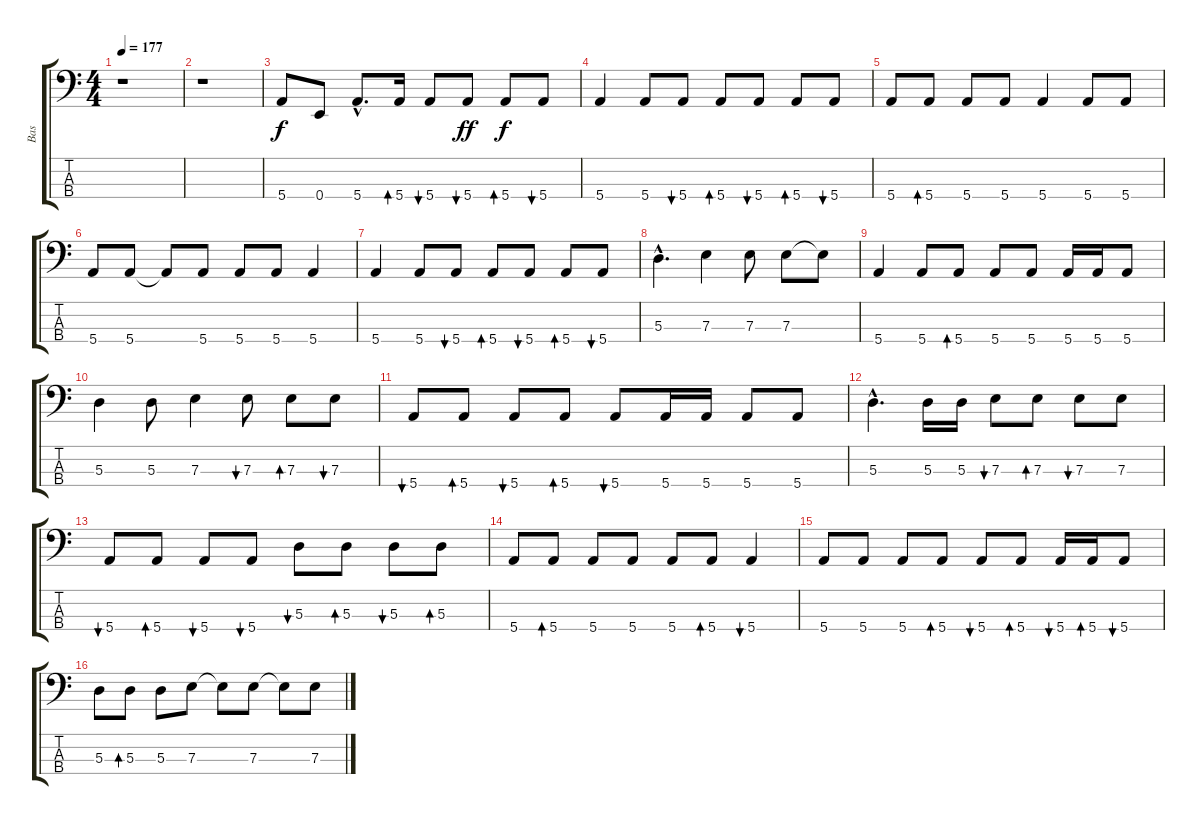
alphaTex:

\track ("Bas" "Bas") {instrument electricbasspick}
\staff {score tabs}
\tuning (G2 D2 A1 E1) {hide}
\ts (4 4)
\tempo 177
\clef f4
\ks c
r.1{dy f} |
r.1 |
5.4.8 0.4.8 5.4{hac}.8{d} 5.4.16{bd 120} 5.4.8{bu 240} 5.4.8{bu 240 dy ff} 5.4.8{bd 240 dy f} 5.4.8{bu 240} |
5.4.4 5.4.8 5.4.8{bu 240} 5.4.8{bd 240} 5.4.8{bu 240} 5.4.8{bd 240} 5.4.8{bu 240} |
5.4.8 5.4.8{bd 240} 5.4.8 5.4.8 5.4.4 5.4.8 5.4.8 |
5.4.8 5.4.8 5.4{t}.8 5.4.8 5.4.8 5.4.8 5.4.4 |
5.4.4 5.4.8 5.4.8{bu 240} 5.4.8{bd 240} 5.4.8{bu 240} 5.4.8{bd 240} 5.4.8{bu 240} |
5.3{hac}.4{d} 7.3.4 7.3.8 7.3.8 7.3{t}.8 |
5.4.4 5.4.8 5.4.8{bd 240} 5.4.8 5.4.8 5.4.16 5.4.16 5.4.8 |
5.3.4 5.3.8 7.3.4 7.3.8{bu 240} 7.3.8{bd 240} 7.3.8{bu 240} |
5.4.8{bu 240} 5.4.8{bd 240} 5.4.8{bu 240} 5.4.8{bd 240} 5.4.8{bu 240} 5.4.16 5.4.16 5.4.8 5.4.8 |
5.3{hac}.4{d} 5.3.16 5.3.16 7.3.8{bu 240} 7.3.8{bd 240} 7.3.8{bu 240} 7.3.8 |
5.4.8{bu 240} 5.4.8{bd 240} 5.4.8{bu 240} 5.4.8{bu 240} 5.3.8{bu 240} 5.3.8{bd 240} 5.3.8{bu 240} 5.3.8{bd 240} |
5.4.8 5.4.8{bd 240} 5.4.8 5.4.8 5.4.8 5.4.8{bd 240} 5.4.4{bu 240} |
5.4.8 5.4.8 5.4.8 5.4.8{bd 240} 5.4.8{bu 240} 5.4.8{bd 240} 5.4.16{bu 120} 5.4.16{bd 120} 5.4.8{bu 240} |
5.3.8 5.3.8{bd 240} 5.3.8 7.3.8 7.3{t}.8 7.3.8 7.3{t}.8 7.3.8
